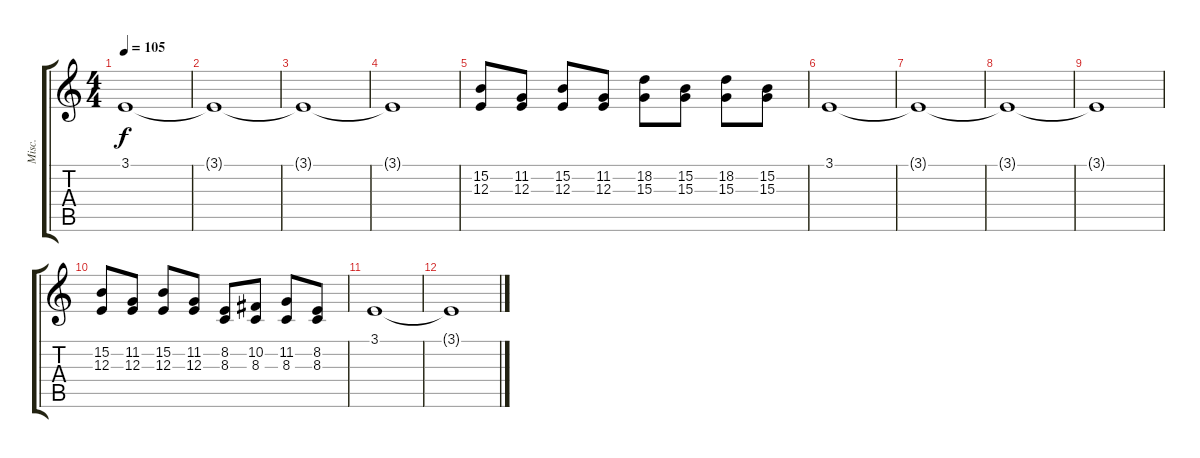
\track ("Misc." "Misc.") {instrument guitarfretnoise}
\staff {score tabs}
\tuning (Db4 Ab3 E3 B2 Gb2 B1) {hide}
\ts (4 4)
\tempo 105
\clef g2
\ks c
3.1.1{dy f volume 10 instrument pad2warm} |
3.1{t}.1 |
3.1{t}.1 |
3.1{t}.1 |
(15.2 12.3).8{volume 8 instrument electricguitarjazz} (11.2 12.3).8 (15.2 12.3).8 (11.2 12.3).8 (18.2 15.3).8 (15.2 15.3).8 (18.2 15.3).8 (15.2 15.3).8 |
3.1.1{volume 10 instrument pad2warm} |
3.1{t}.1 |
3.1{t}.1 |
3.1{t}.1 |
(15.2 12.3).8{volume 8 instrument electricguitarjazz} (11.2 12.3).8 (15.2 12.3).8 (11.2 12.3).8 (8.2 8.3).8 (10.2 8.3).8 (11.2 8.3).8 (8.2 8.3).8 |
3.1.1{volume 10 instrument pad2warm} |
3.1{t}.1
